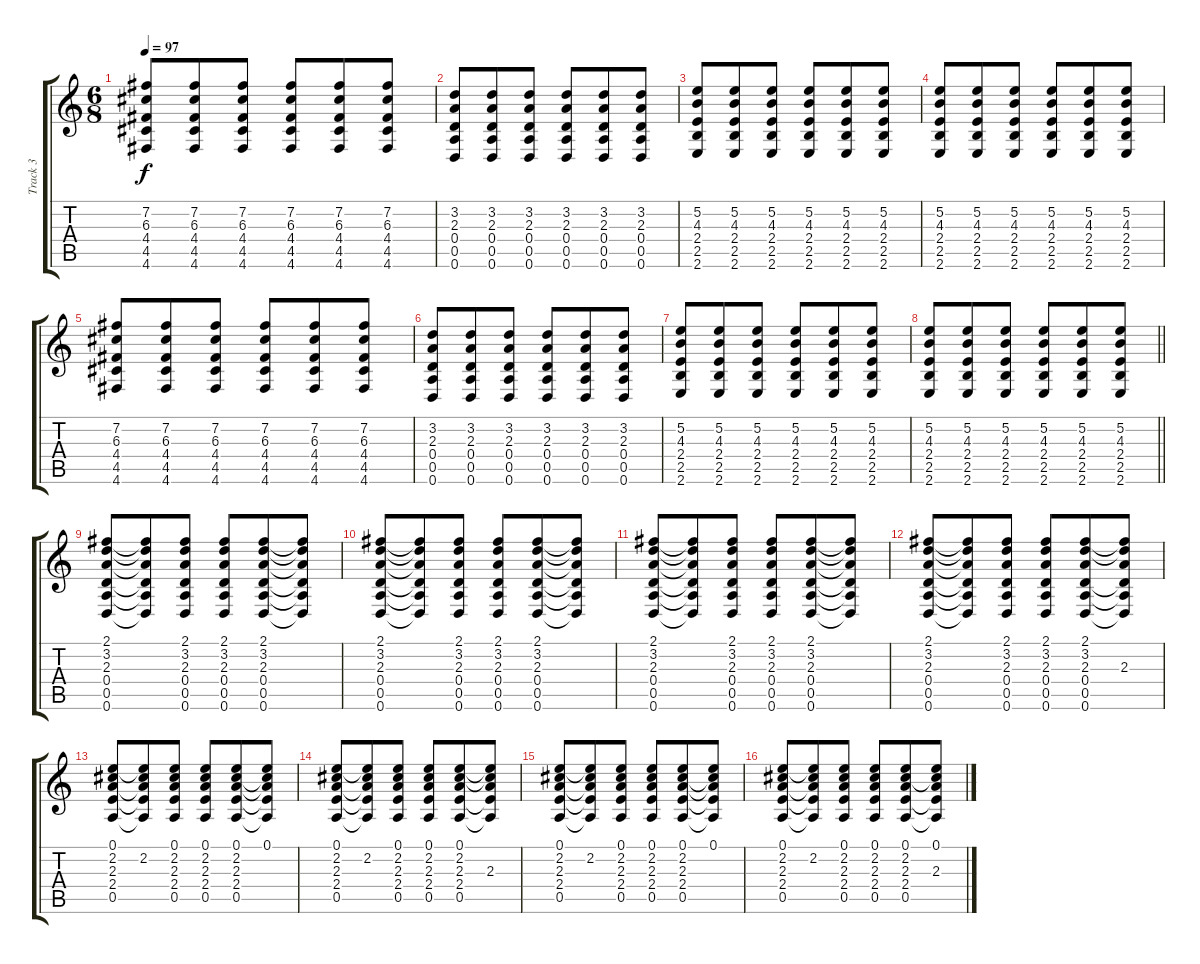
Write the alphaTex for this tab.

\track ("Track 3" "Track 3") {instrument acousticguitarsteel}
\staff {score tabs}
\tuning (E4 B3 G3 D3 A2 D2) {hide}
\ts (6 8)
\tempo 97
\clef g2
\ks c
(7.2 6.3 4.4 4.5 4.6).8{dy f} (7.2 6.3 4.4 4.5 4.6).8 (7.2 6.3 4.4 4.5 4.6).8 (7.2 6.3 4.4 4.5 4.6).8 (7.2 6.3 4.4 4.5 4.6).8 (7.2 6.3 4.4 4.5 4.6).8 |
(3.2 2.3 0.4 0.5 0.6).8 (3.2 2.3 0.4 0.5 0.6).8 (3.2 2.3 0.4 0.5 0.6).8 (3.2 2.3 0.4 0.5 0.6).8 (3.2 2.3 0.4 0.5 0.6).8 (3.2 2.3 0.4 0.5 0.6).8 |
(5.2 4.3 2.4 2.5 2.6).8 (5.2 4.3 2.4 2.5 2.6).8 (5.2 4.3 2.4 2.5 2.6).8 (5.2 4.3 2.4 2.5 2.6).8 (5.2 4.3 2.4 2.5 2.6).8 (5.2 4.3 2.4 2.5 2.6).8 |
(5.2 4.3 2.4 2.5 2.6).8 (5.2 4.3 2.4 2.5 2.6).8 (5.2 4.3 2.4 2.5 2.6).8 (5.2 4.3 2.4 2.5 2.6).8 (5.2 4.3 2.4 2.5 2.6).8 (5.2 4.3 2.4 2.5 2.6).8 |
(7.2 6.3 4.4 4.5 4.6).8 (7.2 6.3 4.4 4.5 4.6).8 (7.2 6.3 4.4 4.5 4.6).8 (7.2 6.3 4.4 4.5 4.6).8 (7.2 6.3 4.4 4.5 4.6).8 (7.2 6.3 4.4 4.5 4.6).8 |
(3.2 2.3 0.4 0.5 0.6).8 (3.2 2.3 0.4 0.5 0.6).8 (3.2 2.3 0.4 0.5 0.6).8 (3.2 2.3 0.4 0.5 0.6).8 (3.2 2.3 0.4 0.5 0.6).8 (3.2 2.3 0.4 0.5 0.6).8 |
(5.2 4.3 2.4 2.5 2.6).8 (5.2 4.3 2.4 2.5 2.6).8 (5.2 4.3 2.4 2.5 2.6).8 (5.2 4.3 2.4 2.5 2.6).8 (5.2 4.3 2.4 2.5 2.6).8 (5.2 4.3 2.4 2.5 2.6).8 |
\barLineRight lightlight
(5.2 4.3 2.4 2.5 2.6).8 (5.2 4.3 2.4 2.5 2.6).8 (5.2 4.3 2.4 2.5 2.6).8 (5.2 4.3 2.4 2.5 2.6).8 (5.2 4.3 2.4 2.5 2.6).8 (5.2 4.3 2.4 2.5 2.6).8 |
(2.1 3.2 2.3 0.4 0.5 0.6).8 (2.1{t} 3.2{t} 2.3{t} 0.4{t} 0.5{t} 0.6{t}).8 (2.1 3.2 2.3 0.4 0.5 0.6).8 (2.1 3.2 2.3 0.4 0.5 0.6).8 (2.1 3.2 2.3 0.4 0.5 0.6).8 (2.1{t} 3.2{t} 2.3{t} 0.4{t} 0.5{t} 0.6{t}).8 |
(2.1 3.2 2.3 0.4 0.5 0.6).8 (2.1{t} 3.2{t} 2.3{t} 0.4{t} 0.5{t} 0.6{t}).8 (2.1 3.2 2.3 0.4 0.5 0.6).8 (2.1 3.2 2.3 0.4 0.5 0.6).8 (2.1 3.2 2.3 0.4 0.5 0.6).8 (2.1{t} 3.2{t} 2.3{t} 0.4{t} 0.5{t} 0.6{t}).8 |
(2.1 3.2 2.3 0.4 0.5 0.6).8 (2.1{t} 3.2{t} 2.3{t} 0.4{t} 0.5{t} 0.6{t}).8 (2.1 3.2 2.3 0.4 0.5 0.6).8 (2.1 3.2 2.3 0.4 0.5 0.6).8 (2.1 3.2 2.3 0.4 0.5 0.6).8 (2.1{t} 3.2{t} 2.3{t} 0.4{t} 0.5{t} 0.6{t}).8 |
(2.1 3.2 2.3 0.4 0.5 0.6).8 (2.1{t} 3.2{t} 2.3{t} 0.4{t} 0.5{t} 0.6{t}).8 (2.1 3.2 2.3 0.4 0.5 0.6).8 (2.1 3.2 2.3 0.4 0.5 0.6).8 (2.1 3.2 2.3 0.4 0.5 0.6).8 (2.1{t} 3.2{t} 2.3 0.4{t} 0.5{t} 0.6{t}).8 |
(0.1 2.2 2.3 2.4 0.5).8 (0.1{t} 2.2 2.3{t} 2.4{t} 0.5{t}).8 (0.1 2.2 2.3 2.4 0.5).8 (0.1 2.2 2.3 2.4 0.5).8 (0.1 2.2 2.3 2.4 0.5).8 (0.1 2.2{t} 2.3{t} 2.4{t} 0.5{t}).8 |
(0.1 2.2 2.3 2.4 0.5).8 (0.1{t} 2.2 2.3{t} 2.4{t} 0.5{t}).8 (0.1 2.2 2.3 2.4 0.5).8 (0.1 2.2 2.3 2.4 0.5).8 (0.1 2.2 2.3 2.4 0.5).8 (0.1{t} 2.2{t} 2.3 2.4{t} 0.5{t}).8 |
(0.1 2.2 2.3 2.4 0.5).8 (0.1{t} 2.2 2.3{t} 2.4{t} 0.5{t}).8 (0.1 2.2 2.3 2.4 0.5).8 (0.1 2.2 2.3 2.4 0.5).8 (0.1 2.2 2.3 2.4 0.5).8 (0.1 2.2{t} 2.3{t} 2.4{t} 0.5{t}).8 |
(0.1 2.2 2.3 2.4 0.5).8 (0.1{t} 2.2 2.3{t} 2.4{t} 0.5{t}).8 (0.1 2.2 2.3 2.4 0.5).8 (0.1 2.2 2.3 2.4 0.5).8 (0.1 2.2 2.3 2.4 0.5).8 (0.1 2.2{t} 2.3 2.4{t} 0.5{t}).8
